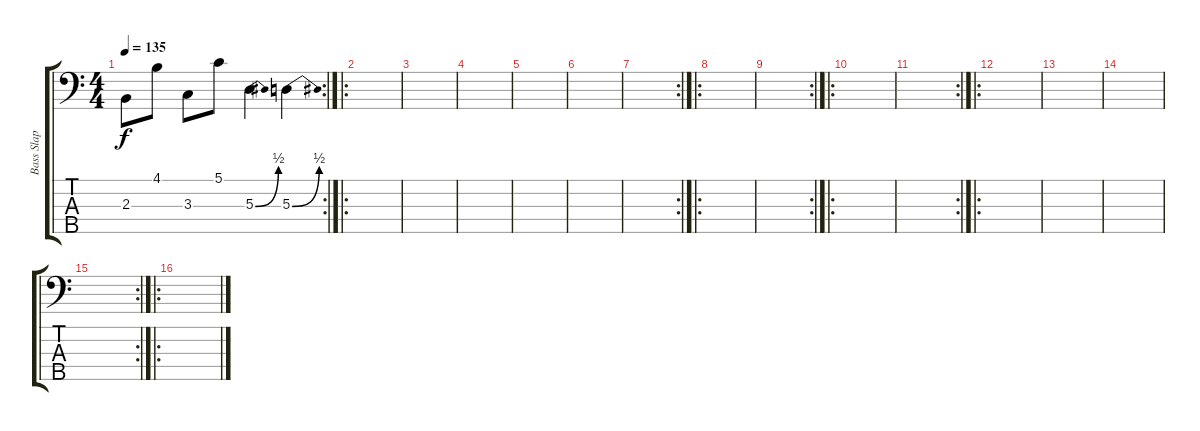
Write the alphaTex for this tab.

\track ("Bass Slap" "Bass Slap") {instrument slapbass1}
\staff {score tabs}
\tuning (G2 D2 A1 E1 B0) {hide}
\rc 2
\ts (4 4)
\tempo 135
\clef f4
\ks c
2.3.8{dy f} 4.1.8 3.3.8 5.1.8 5.3{be (bend 0 0 60 2)}.4 5.3{be (bend 0 0 60 2)}.4 |
\ro
|
|
|
|
|
\rc 2
|
\ro
|
\rc 2
|
\ro
|
\rc 2
|
\ro
|
|
|
\rc 2
|
\ro
